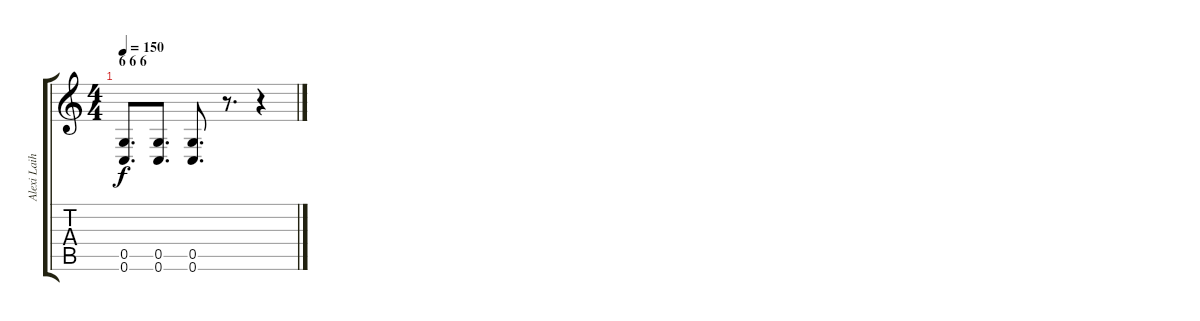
\track ("Alexi Laiho" "Alexi Laih") {instrument distortionguitar}
\staff {score tabs}
\tuning (D4 A3 F3 C3 G2 C2) {hide}
\ts (4 4)
\section ("" "6 6 6")
\tempo 150
\clef g2
\ks c
(0.5 0.6).8{d dy f} (0.5 0.6).8{d} (0.5 0.6).8{d} r.8{d} r.4
